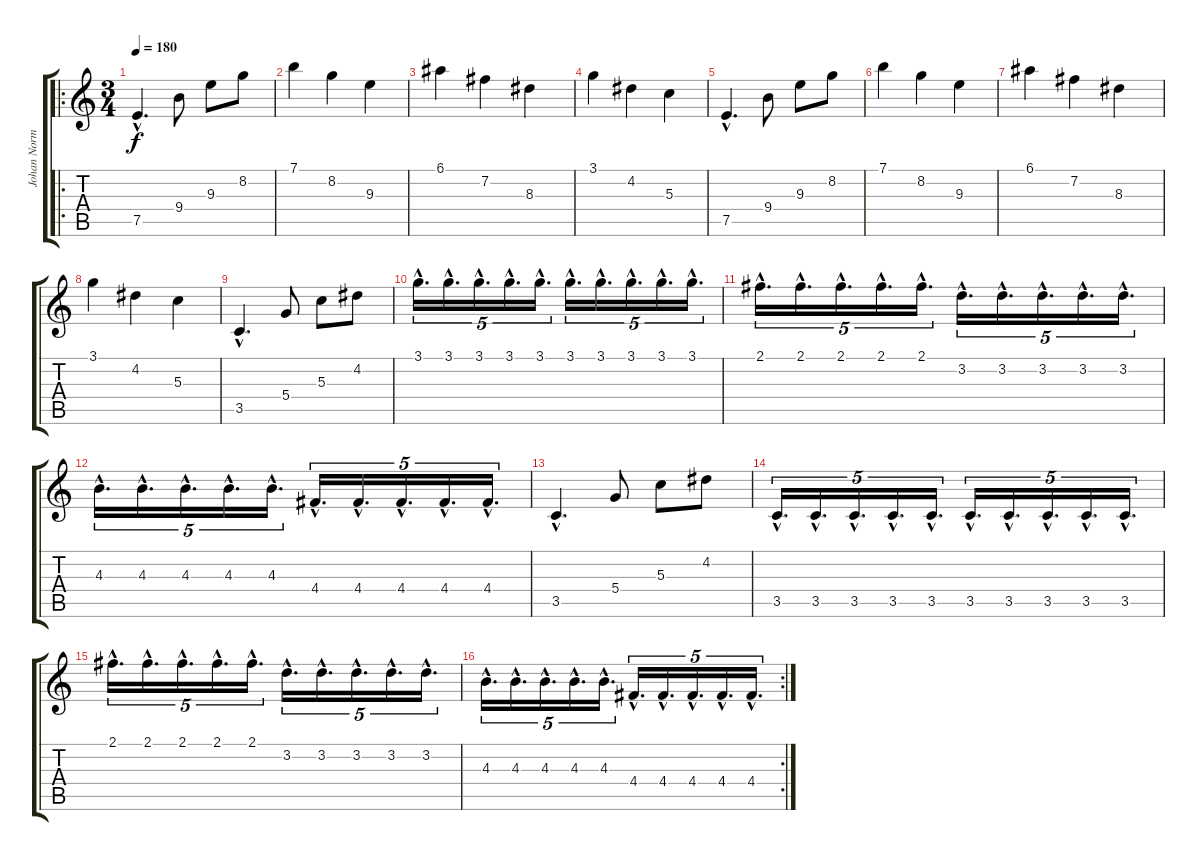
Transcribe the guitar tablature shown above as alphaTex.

\track ("Johan Norman (RYTHYM)" "Johan Norm") {instrument distortionguitar}
\staff {score tabs}
\tuning (E4 B3 G3 D3 A2 E2) {hide}
\ro
\ts (3 4)
\tempo 180
\clef g2
\ks c
7.5{hac}.4{d dy f} 9.4.8 9.3.8 8.2.8 |
7.1.4 8.2.4 9.3.4 |
6.1.4 7.2.4 8.3.4 |
3.1.4 4.2.4 5.3.4 |
7.5{hac}.4{d} 9.4.8 9.3.8 8.2.8 |
7.1.4 8.2.4 9.3.4 |
6.1.4 7.2.4 8.3.4 |
3.1.4 4.2.4 5.3.4 |
3.5{hac}.4{d} 5.4.8 5.3.8 4.2.8 |
3.1{hac}.16{d tu (5 4)} 3.1{hac}.16{d tu (5 4)} 3.1{hac}.16{d tu (5 4)} 3.1{hac}.16{d tu (5 4)} 3.1{hac}.16{d tu (5 4)} 3.1{hac}.16{d tu (5 4)} 3.1{hac}.16{d tu (5 4)} 3.1{hac}.16{d tu (5 4)} 3.1{hac}.16{d tu (5 4)} 3.1{hac}.16{d tu (5 4)} |
2.1{hac}.16{d tu (5 4)} 2.1{hac}.16{d tu (5 4)} 2.1{hac}.16{d tu (5 4)} 2.1{hac}.16{d tu (5 4)} 2.1{hac}.16{d tu (5 4)} 3.2{hac}.16{d tu (5 4)} 3.2{hac}.16{d tu (5 4)} 3.2{hac}.16{d tu (5 4)} 3.2{hac}.16{d tu (5 4)} 3.2{hac}.16{d tu (5 4)} |
4.3{hac}.16{d tu (5 4)} 4.3{hac}.16{d tu (5 4)} 4.3{hac}.16{d tu (5 4)} 4.3{hac}.16{d tu (5 4)} 4.3{hac}.16{d tu (5 4)} 4.4{hac}.16{d tu (5 4)} 4.4{hac}.16{d tu (5 4)} 4.4{hac}.16{d tu (5 4)} 4.4{hac}.16{d tu (5 4)} 4.4{hac}.16{d tu (5 4)} |
3.5{hac}.4{d} 5.4.8 5.3.8 4.2.8 |
3.5{hac}.16{d tu (5 4)} 3.5{hac}.16{d tu (5 4)} 3.5{hac}.16{d tu (5 4)} 3.5{hac}.16{d tu (5 4)} 3.5{hac}.16{d tu (5 4)} 3.5{hac}.16{d tu (5 4)} 3.5{hac}.16{d tu (5 4)} 3.5{hac}.16{d tu (5 4)} 3.5{hac}.16{d tu (5 4)} 3.5{hac}.16{d tu (5 4)} |
2.1{hac}.16{d tu (5 4)} 2.1{hac}.16{d tu (5 4)} 2.1{hac}.16{d tu (5 4)} 2.1{hac}.16{d tu (5 4)} 2.1{hac}.16{d tu (5 4)} 3.2{hac}.16{d tu (5 4)} 3.2{hac}.16{d tu (5 4)} 3.2{hac}.16{d tu (5 4)} 3.2{hac}.16{d tu (5 4)} 3.2{hac}.16{d tu (5 4)} |
\rc 2
4.3{hac}.16{d tu (5 4)} 4.3{hac}.16{d tu (5 4)} 4.3{hac}.16{d tu (5 4)} 4.3{hac}.16{d tu (5 4)} 4.3{hac}.16{d tu (5 4)} 4.4{hac}.16{d tu (5 4)} 4.4{hac}.16{d tu (5 4)} 4.4{hac}.16{d tu (5 4)} 4.4{hac}.16{d tu (5 4)} 4.4{hac}.16{d tu (5 4)}
